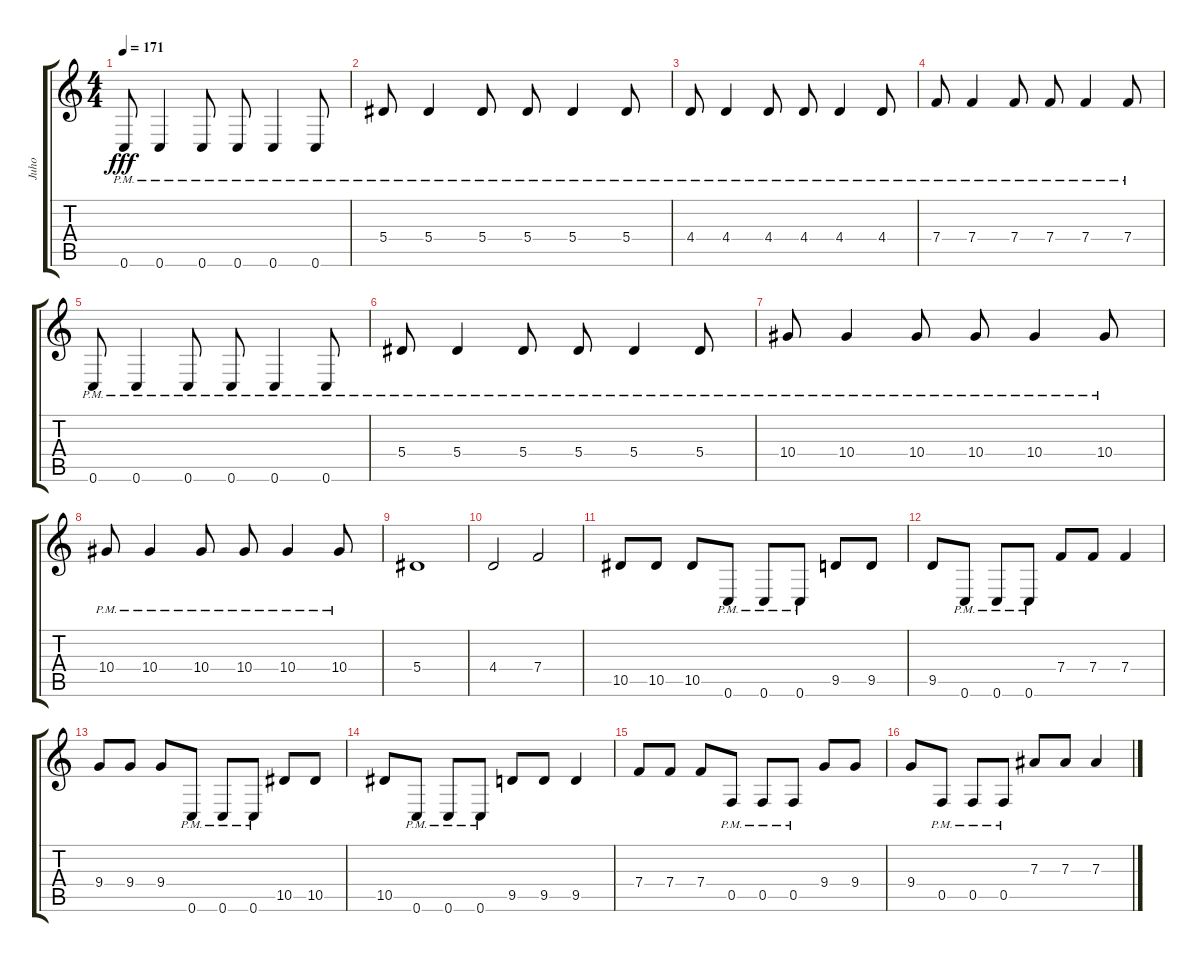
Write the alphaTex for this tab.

\track ("Juho" "Juho") {instrument distortionguitar}
\staff {score tabs}
\tuning (C4 G3 Eb3 Bb2 F2 C2) {hide}
\ts (4 4)
\tempo 171
\clef g2
\ks c
0.6{pm}.8{dy fff} 0.6{pm}.4 0.6{pm}.8 0.6{pm}.8 0.6{pm}.4 0.6{pm}.8 |
5.4{pm}.8 5.4{pm}.4 5.4{pm}.8 5.4{pm}.8 5.4{pm}.4 5.4{pm}.8 |
4.4{pm}.8 4.4{pm}.4 4.4{pm}.8 4.4{pm}.8 4.4{pm}.4 4.4{pm}.8 |
7.4{pm}.8 7.4{pm}.4 7.4{pm}.8 7.4{pm}.8 7.4{pm}.4 7.4{pm}.8 |
0.6{pm}.8 0.6{pm}.4 0.6{pm}.8 0.6{pm}.8 0.6{pm}.4 0.6{pm}.8 |
5.4{pm}.8 5.4{pm}.4 5.4{pm}.8 5.4{pm}.8 5.4{pm}.4 5.4{pm}.8 |
10.4{pm}.8 10.4{pm}.4 10.4{pm}.8 10.4{pm}.8 10.4{pm}.4 10.4{pm}.8 |
10.4{pm}.8 10.4{pm}.4 10.4{pm}.8 10.4{pm}.8 10.4{pm}.4 10.4{pm}.8 |
5.4.1 |
4.4.2 7.4.2 |
10.5.8 10.5.8 10.5.8 0.6{pm}.8 0.6{pm}.8 0.6{pm}.8 9.5.8 9.5.8 |
9.5.8 0.6{pm}.8 0.6{pm}.8 0.6{pm}.8 7.4.8 7.4.8 7.4.4 |
9.4.8 9.4.8 9.4.8 0.6{pm}.8 0.6{pm}.8 0.6{pm}.8 10.5.8 10.5.8 |
10.5.8 0.6{pm}.8 0.6{pm}.8 0.6{pm}.8 9.5.8 9.5.8 9.5.4 |
7.4.8 7.4.8 7.4.8 0.5{pm}.8 0.5{pm}.8 0.5{pm}.8 9.4.8 9.4.8 |
9.4.8 0.5{pm}.8 0.5{pm}.8 0.5{pm}.8 7.3.8 7.3.8 7.3.4
